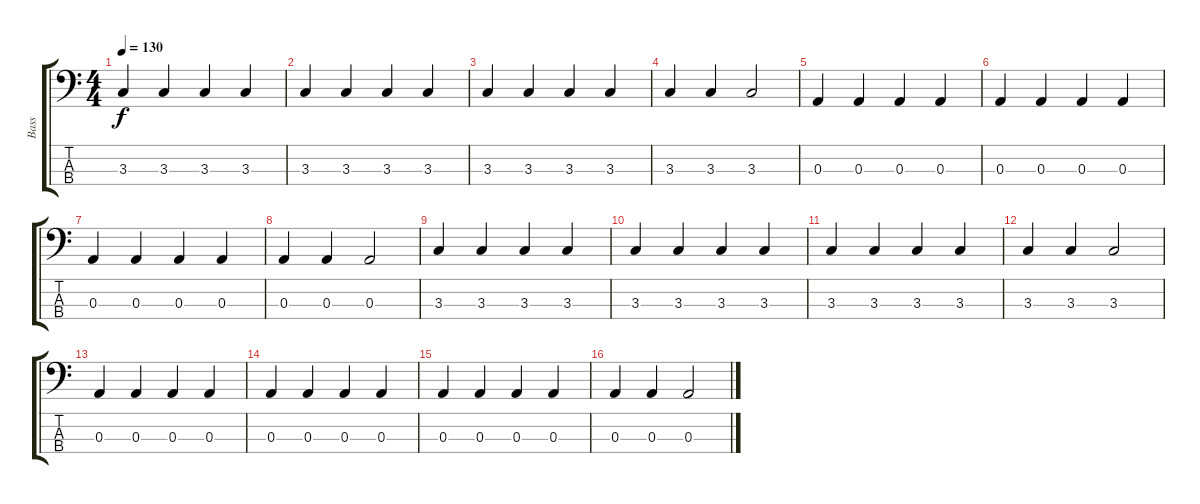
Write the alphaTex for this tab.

\track ("Bass" "Bass") {instrument electricbasspick}
\staff {score tabs}
\tuning (G2 D2 A1 E1) {hide}
\ts (4 4)
\tempo 130
\clef f4
\ks c
3.3.4{dy f} 3.3.4 3.3.4 3.3.4 |
3.3.4 3.3.4 3.3.4 3.3.4 |
3.3.4 3.3.4 3.3.4 3.3.4 |
3.3.4 3.3.4 3.3.2 |
0.3.4 0.3.4 0.3.4 0.3.4 |
0.3.4 0.3.4 0.3.4 0.3.4 |
0.3.4 0.3.4 0.3.4 0.3.4 |
0.3.4 0.3.4 0.3.2 |
3.3.4 3.3.4 3.3.4 3.3.4 |
3.3.4 3.3.4 3.3.4 3.3.4 |
3.3.4 3.3.4 3.3.4 3.3.4 |
3.3.4 3.3.4 3.3.2 |
0.3.4 0.3.4 0.3.4 0.3.4 |
0.3.4 0.3.4 0.3.4 0.3.4 |
0.3.4 0.3.4 0.3.4 0.3.4 |
0.3.4 0.3.4 0.3.2
